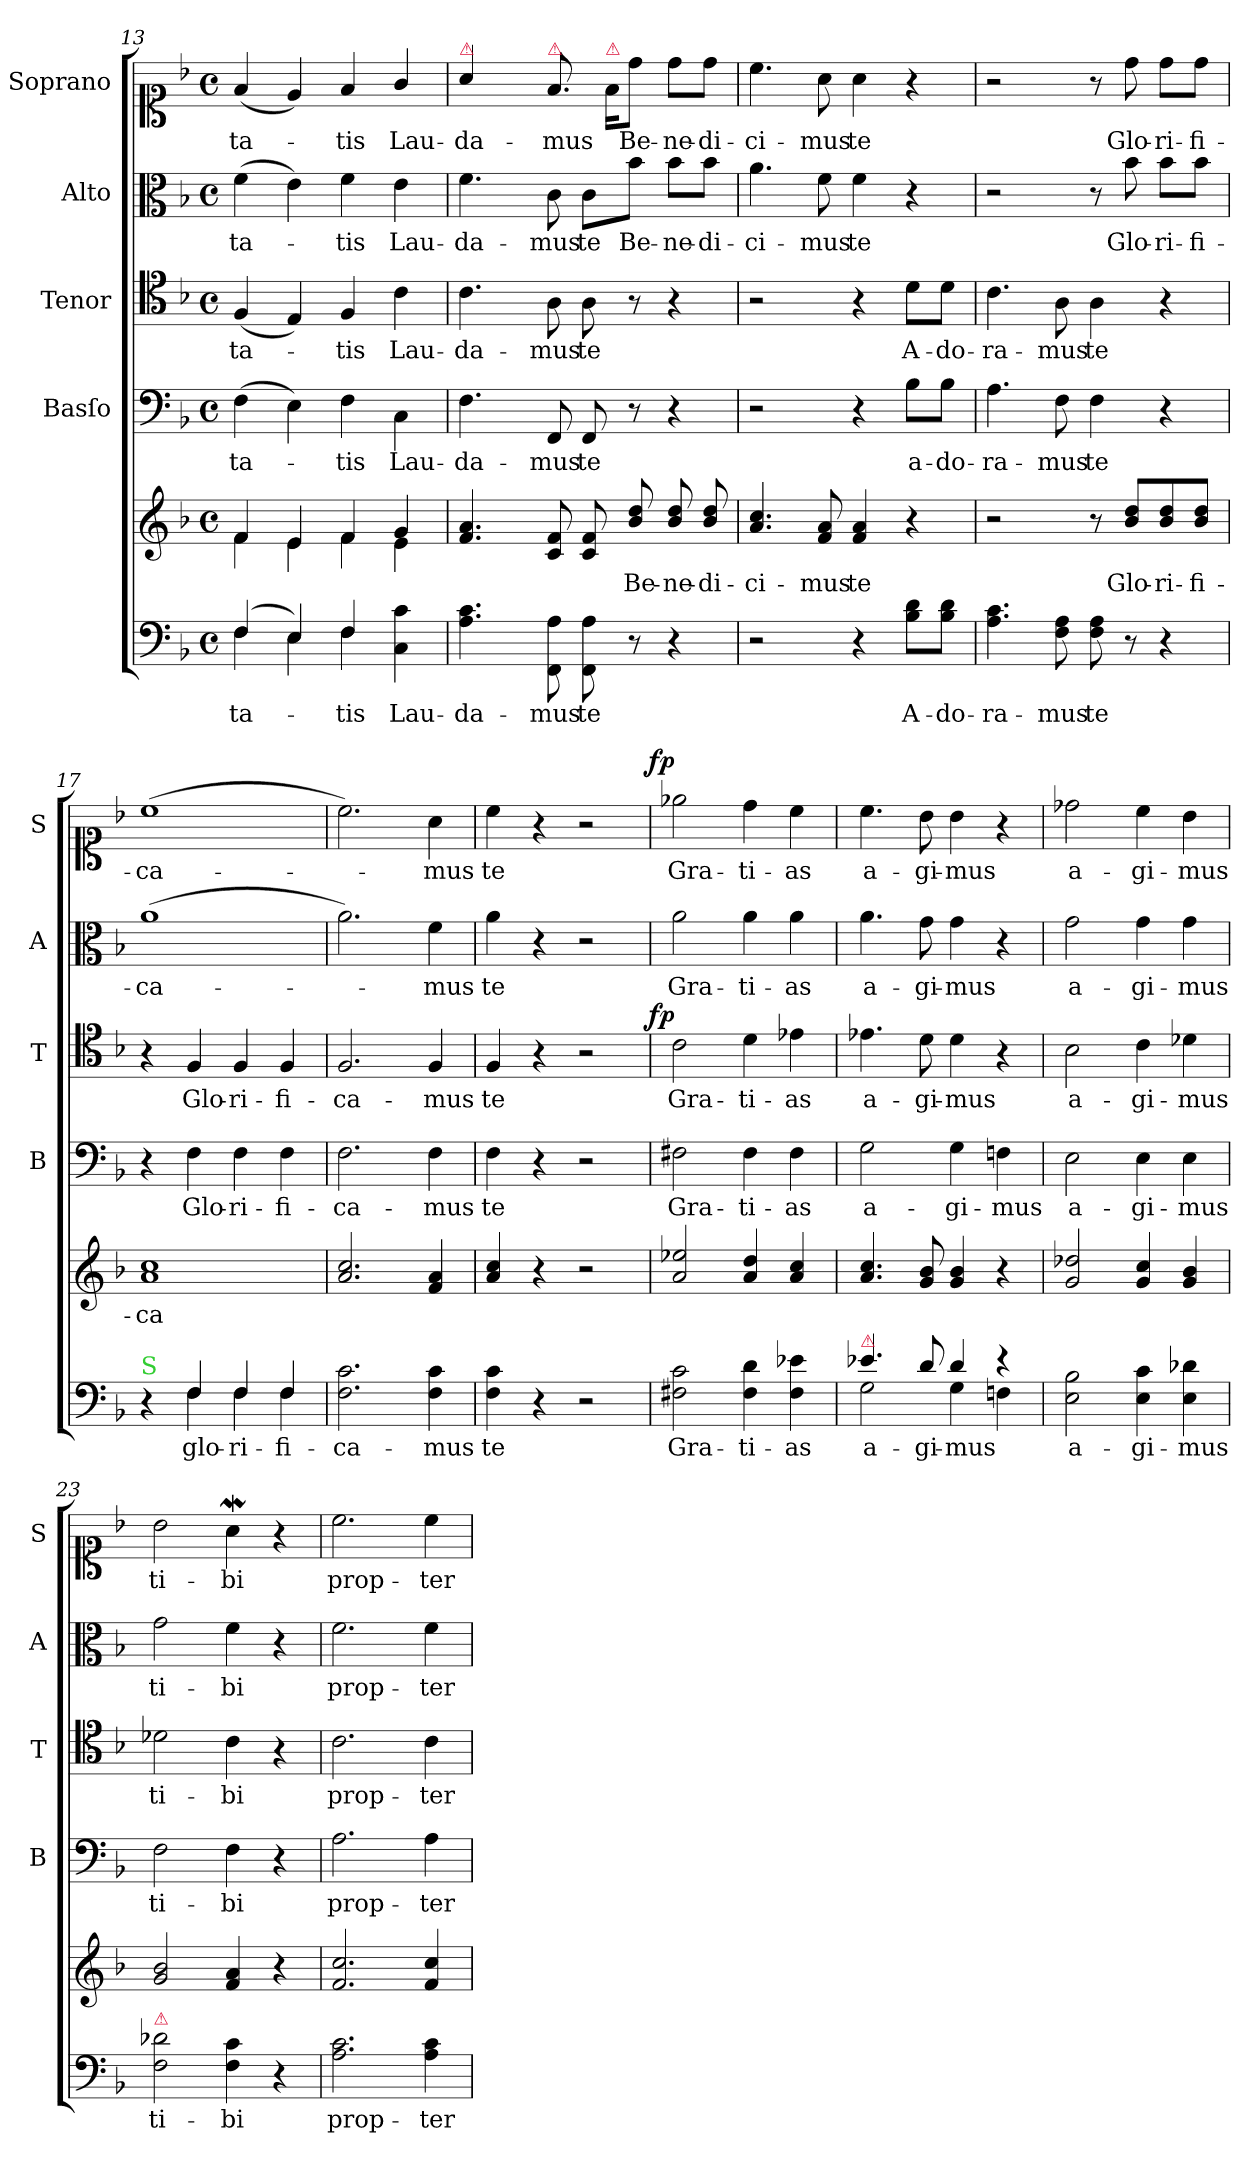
**kern	**text	**kern	**text	**kern	**text	**kern	**text	**dynam	**kern	**text	**kern	**text	**dynam
*part6	*part6	*part5	*part5	*part4	*part4	*part3	*part3	*part3	*part2	*part2	*part1	*part1	*part1
*staff6	*staff6	*staff5	*staff5	*staff4	*staff4	*staff3	*staff3	*staff3	*staff2	*staff2	*staff1	*staff1	*staff1
*	*	*	*	*I"Basſo	*	*I"Tenor	*	*	*I"Alto	*	*I"Soprano	*	*
*	*	*	*	*I'B	*	*I'T	*	*	*I'A	*	*I'S	*	*
*clefF4	*	*clefG2	*	*clefF4	*	*clefC4	*	*	*clefC3	*	*clefC1	*	*
*k[b-]	*	*k[b-]	*	*k[b-]	*	*k[b-]	*	*	*k[b-]	*	*k[b-]	*	*
*M4/4	*	*M4/4	*	*M4/4	*	*M4/4	*	*	*M4/4	*	*M4/4	*	*
*met(c)	*	*met(c)	*	*met(c)	*	*met(c)	*	*	*met(c)	*	*met(c)	*	*
=13	=13	=13	=13	=13	=13	=13	=13	=13	=13	=13	=13	=13	=13
*^	*	*^	*	*	*	*	*	*	*	*	*	*	*
(4F/	4F\	-ta-	4f/	4f\	.	(4F\	-ta-	(4F/	-ta-	.	(4f\	-ta-	(4f/	-ta-	.
4E/)	4E\	.	4e/	4e\	.	4E\)	.	4E/)	.	.	4e\)	.	4e/)	.	.
4F/	4F\	-tis	4f/	4f\	.	4F\	-tis	4F/	-tis	.	4f\	-tis	4f/	-tis	.
4C\ 4c\	4ryy	Lau-	4g/	4e\	.	4C\	Lau-	4c\	Lau-	.	4e\	Lau-	4g/	Lau-	.
=14	=14	=14	=14	=14	=14	=14	=14	=14	=14	=14	=14	=14	=14	=14	=14
!	!	!	!	!	!	!	!	!	!	!	!	!	!LO:TX:a:color=crimson:t=⚠	!	!
*v	*v	*	*	*	*	*	*	*	*	*	*	*	*	*	*
*	*	*v	*v	*	*	*	*	*	*	*	*	*	*	*
4.A\ 4.c\	-da-	4.f/ 4.a/	.	4.F\	-da-	4.c\	-da-	.	4.f\	-da-	4a/	-da-	.
.	.	.	.	.	.	.	.	.	.	.	8ryy	.	.
!	!	!	!	!	!	!	!	!	!	!	!LO:TX:a:color=crimson:t=⚠	!	!
8FF\ 8A\	-mus	8c/ 8f/	.	8FF/	-mus	8A\	-mus	.	8c\	-mus	8.f/	-mus	.
8FF\ 8A\	te	8c/ 8f/	.	8FF/	te	8A\	te	.	8c\L	te	.	.	.
!	!	!	!	!	!	!	!	!	!	!	!LO:TX:a:color=crimson:t=⚠	!	!
.	.	.	.	.	.	.	.	.	.	.	16f\KL	.	.
8r	.	8b-/ 8dd/	Be-	8r	.	8r	.	.	8b-\J	Be-	8dd\J	Be-	.
4r	.	8b-/ 8dd/	-ne-	4r	.	4r	.	.	8b-\L	-ne-	8dd\L	-ne-	.
.	.	8b-/ 8dd/	-di-	.	.	.	.	.	8b-\J	-di-	8dd\J	-di-	.
=15	=15	=15	=15	=15	=15	=15	=15	=15	=15	=15	=15	=15	=15
2r	.	4.a/ 4.cc/	-ci-	2r	.	2r	.	.	4.a\	-ci-	4.cc\	-ci-	.
.	.	8f/ 8a/	-mus	.	.	.	.	.	8f\	-mus	8a\	-mus	.
4r	.	4f/ 4a/	te	4r	.	4r	.	.	4f\	te	4a\	te	.
8B-\ 8d\L	A-	4r	.	8B-\L	a-	8d\L	A-	.	4r	.	4r	.	.
8B-\ 8d\J	-do-	.	.	8B-\J	-do-	8d\J	-do-	.	.	.	.	.	.
=16	=16	=16	=16	=16	=16	=16	=16	=16	=16	=16	=16	=16	=16
4.A\ 4.c\	-ra-	2r	.	4.A\	-ra-	4.c\	-ra-	.	2r	.	2r	.	.
8F\ 8A\	-mus	.	.	8F\	-mus	8A\	-mus	.	.	.	.	.	.
8F\ 8A\	te	8r	.	4F\	te	4A\	te	.	8r	.	8r	.	.
8r	.	8b-/ 8dd/L	Glo-	.	.	.	.	.	8b-\	Glo-	8dd\	Glo-	.
4r	.	8b-/ 8dd/	-ri-	4r	.	4r	.	.	8b-\L	-ri-	8dd\L	-ri-	.
.	.	8b-/ 8dd/J	-fi-	.	.	.	.	.	8b-\J	-fi-	8dd\J	-fi-	.
=17	=17	=17	=17	=17	=17	=17	=17	=17	=17	=17	=17	=17	=17
*^	*	*	*	*	*	*	*	*	*	*	*	*	*
!LO:TX:a:color=limegreen:t=S	!	!	!	!	!	!	!	!	!	!	!	!	!	!
4ryy	4r	.	1a/ 1cc/	-ca	4r	.	4r	.	.	(1a\	-ca-	(1cc\	-ca-	.
4F/	4F\	glo-	.	.	4F\	Glo-	4F/	Glo-	.	.	.	.	.	.
4F/	4F\	-ri-	.	.	4F\	-ri-	4F/	-ri-	.	.	.	.	.	.
4F/	4F\	-fi-	.	.	4F\	-fi-	4F/	-fi-	.	.	.	.	.	.
*v	*v	*	*	*	*	*	*	*	*	*	*	*	*	*
=18	=18	=18	=18	=18	=18	=18	=18	=18	=18	=18	=18	=18	=18
2.F\ 2.c\	-ca-	2.a/ 2.cc/	.	2.F\	-ca-	2.F/	-ca-	.	2.a\)	.	2.cc\)	.	.
4F\ 4c\	-mus	4f/ 4a/	.	4F\	-mus	4F/	-mus	.	4f\	-mus	4a\	-mus	.
=19	=19	=19	=19	=19	=19	=19	=19	=19	=19	=19	=19	=19	=19
4F\ 4c\	te	4a/ 4cc/	.	4F\	te	4F/	te	.	4a\	te	4cc\	te	.
4r	.	4r	.	4r	.	4r	.	.	4r	.	4r	.	.
2r	.	2r	.	2r	.	2r	.	.	2r	.	2r	.	.
=20	=20	=20	=20	=20	=20	=20	=20	=20	=20	=20	=20	=20	=20
!	!	!	!	!	!	!	!	!LO:DY:a:rj	!	!	!	!	!LO:DY:b:rj
2F#X\ 2c\	Gra-	2a/ 2ee-X/	.	2F#X\	Gra-	2c\	Gra-	fp	2a\	Gra-	2ee-X\	Gra-	fp
4F#\ 4d\	-ti-	4a/ 4dd/	.	4F#\	-ti-	4d\	-ti-	.	4a\	-ti-	4dd\	-ti-	.
4F#\ 4e-X\	-as	4a/ 4cc/	.	4F#\	-as	4e-X\	-as	.	4a\	-as	4cc\	-as	.
=21	=21	=21	=21	=21	=21	=21	=21	=21	=21	=21	=21	=21	=21
*^	*	*	*	*	*	*	*	*	*	*	*	*	*
!LO:TX:a:color=crimson:t=⚠	!	!	!	!	!	!	!	!	!	!	!	!	!	!
4.e-X/	2G\	a-	4.a/ 4.cc/	.	2G\	a-	4.e-X\	a-	.	4.a\	a-	4.cc\	a-	.
8d/	.	-gi-	8g/ 8b-/	.	.	.	8d\	-gi-	.	8g\	-gi-	8b-\	-gi-	.
4d/	4G\	-mus	4g/ 4b-/	.	4G\	-gi-	4d\	-mus	.	4g\	-mus	4b-\	-mus	.
4r	4Fn\	.	4r	.	4Fn\	-mus	4r	.	.	4r	.	4r	.	.
*v	*v	*	*	*	*	*	*	*	*	*	*	*	*	*
=22	=22	=22	=22	=22	=22	=22	=22	=22	=22	=22	=22	=22	=22
2E\ 2B-\	a-	2g/ 2dd-X/	.	2E\	a-	2B-\	a-	.	2g\	a-	2dd-X\	a-	.
4E\ 4c\	-gi-	4g/ 4cc/	.	4E\	-gi-	4c\	-gi-	.	4g\	-gi-	4cc\	-gi-	.
4E\ 4d-X\	-mus	4g/ 4b-/	.	4E\	-mus	4d-X\	-mus	.	4g\	-mus	4b-\	-mus	.
=23	=23	=23	=23	=23	=23	=23	=23	=23	=23	=23	=23	=23	=23
!LO:TX:a:color=crimson:t=⚠	!	!	!	!	!	!	!	!	!	!	!	!	!
2F\ 2d-X\	ti-	2g/ 2b-/	.	2F\	ti-	2d-X\	ti-	.	2g\	ti-	2b-\	ti-	.
4F\ 4c\	-bi	4f/ 4a/	.	4F\	-bi	4c\	-bi	.	4f\	-bi	4aW\	-bi	.
4r	.	4r	.	4r	.	4r	.	.	4r	.	4r	.	.
=24	=24	=24	=24	=24	=24	=24	=24	=24	=24	=24	=24	=24	=24
2.A\ 2.c\	prop-	2.f/ 2.cc/	.	2.A\	prop-	2.c\	prop-	.	2.f\	prop-	2.cc\	prop-	.
4A\ 4c\	-ter	4f/ 4cc/	.	4A\	-ter	4c\	-ter	.	4f\	-ter	4cc\	-ter	.
=	=	=	=	=	=	=	=	=	=	=	=	=	=
*-	*-	*-	*-	*-	*-	*-	*-	*-	*-	*-	*-	*-	*-
